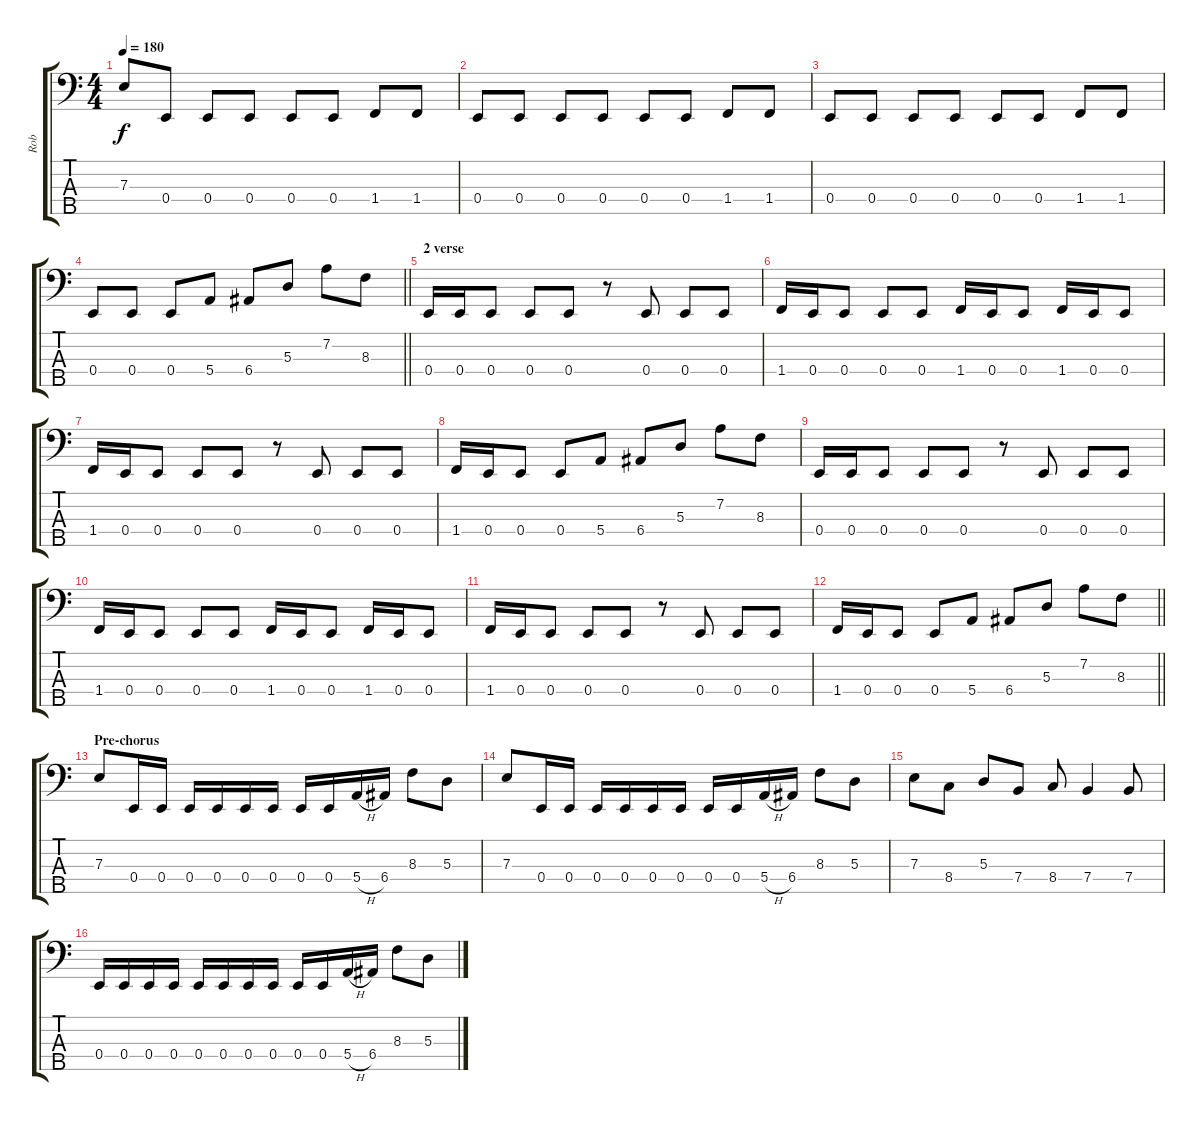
\track ("Rob" "Rob") {instrument electricbassfinger}
\staff {score tabs}
\tuning (G2 D2 A1 E1 B0) {hide}
\ts (4 4)
\tempo 180
\clef f4
\ks c
7.3.8{dy f} 0.4.8 0.4.8 0.4.8 0.4.8 0.4.8 1.4.8 1.4.8 |
0.4.8 0.4.8 0.4.8 0.4.8 0.4.8 0.4.8 1.4.8 1.4.8 |
0.4.8 0.4.8 0.4.8 0.4.8 0.4.8 0.4.8 1.4.8 1.4.8 |
\barLineRight lightlight
0.4.8 0.4.8 0.4.8 5.4.8 6.4.8 5.3.8 7.2.8 8.3.8 |
\section ("" "2 verse")
0.4.16 0.4.16 0.4.8 0.4.8 0.4.8 r.8 0.4.8 0.4.8 0.4.8 |
1.4.16 0.4.16 0.4.8 0.4.8 0.4.8 1.4.16 0.4.16 0.4.8 1.4.16 0.4.16 0.4.8 |
1.4.16 0.4.16 0.4.8 0.4.8 0.4.8 r.8 0.4.8 0.4.8 0.4.8 |
1.4.16 0.4.16 0.4.8 0.4.8 5.4.8 6.4.8 5.3.8 7.2.8 8.3.8 |
0.4.16 0.4.16 0.4.8 0.4.8 0.4.8 r.8 0.4.8 0.4.8 0.4.8 |
1.4.16 0.4.16 0.4.8 0.4.8 0.4.8 1.4.16 0.4.16 0.4.8 1.4.16 0.4.16 0.4.8 |
1.4.16 0.4.16 0.4.8 0.4.8 0.4.8 r.8 0.4.8 0.4.8 0.4.8 |
\barLineRight lightlight
1.4.16 0.4.16 0.4.8 0.4.8 5.4.8 6.4.8 5.3.8 7.2.8 8.3.8 |
\section ("" "Pre-chorus")
7.3.8 0.4.16 0.4.16 0.4.16 0.4.16 0.4.16 0.4.16 0.4.16 0.4.16 5.4{h}.16 6.4.16 8.3.8 5.3.8 |
7.3.8 0.4.16 0.4.16 0.4.16 0.4.16 0.4.16 0.4.16 0.4.16 0.4.16 5.4{h}.16 6.4.16 8.3.8 5.3.8 |
7.3.8 8.4.8 5.3.8 7.4.8 8.4.8 7.4.4 7.4.8 |
0.4.16 0.4.16 0.4.16 0.4.16 0.4.16 0.4.16 0.4.16 0.4.16 0.4.16 0.4.16 5.4{h}.16 6.4.16 8.3.8 5.3.8
